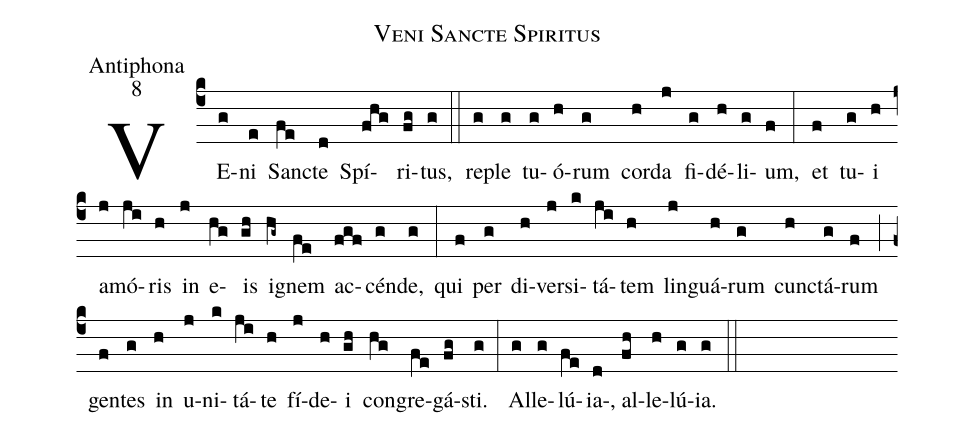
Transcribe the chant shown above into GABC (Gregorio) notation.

name:Veni Sancte Spiritus;
office-part:Antiphona;
mode:8;
%%
(c4) VE(g)ni(e) San(fe)cte(d) Spí(fhg)ri(fg)tus,(g) (::) re(g)ple(g) tu(g)ó(h)rum(g) cor(h)da(j) fi(g)dé(h)li(g)um,(f) (:) et(f) tu(g)i(h) a(j)mó(ji)ris(h) in(j) e(hg)is(gh) i(hg~)gnem(fe) ac(fgf)cén(g)de,(g) (:) qui(f) per(g) di(h)ver(j)si(k)tá(ji)tem(h) lin(j)guá(h)rum(g) cun(h)ctá(g)rum(f) (;) gen(f)tes(g) in(h) u(j)ni(k)tá(ji)te(h) fí(j)de(h)i(gh) con(hg)gre(fe)gá(fg)sti.(g) (:)Al(g)le(g)lú(fe)ia(d), al(fh)le(h)lú(g)ia. (g) (::)
